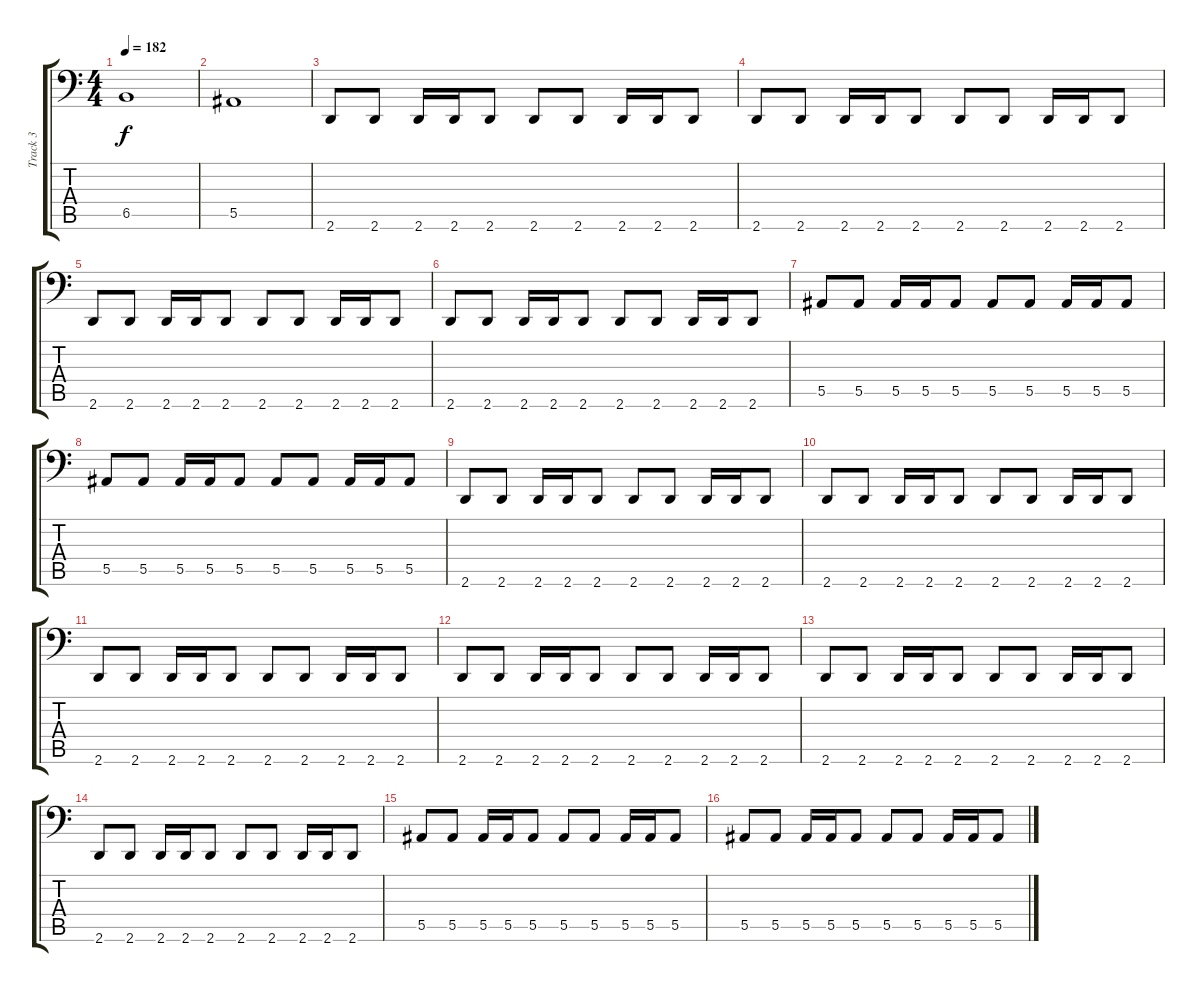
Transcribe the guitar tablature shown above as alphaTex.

\track ("Track 3" "Track 3") {instrument slapbass2}
\staff {score tabs}
\tuning (C3 G2 Eb2 Bb1 F1 C1) {hide}
\ts (4 4)
\tempo 182
\clef f4
\ks c
6.5.1{dy f} |
5.5.1 |
2.6.8 2.6.8 2.6.16 2.6.16 2.6.8 2.6.8 2.6.8 2.6.16 2.6.16 2.6.8 |
2.6.8 2.6.8 2.6.16 2.6.16 2.6.8 2.6.8 2.6.8 2.6.16 2.6.16 2.6.8 |
2.6.8 2.6.8 2.6.16 2.6.16 2.6.8 2.6.8 2.6.8 2.6.16 2.6.16 2.6.8 |
2.6.8 2.6.8 2.6.16 2.6.16 2.6.8 2.6.8 2.6.8 2.6.16 2.6.16 2.6.8 |
5.5.8 5.5.8 5.5.16 5.5.16 5.5.8 5.5.8 5.5.8 5.5.16 5.5.16 5.5.8 |
5.5.8 5.5.8 5.5.16 5.5.16 5.5.8 5.5.8 5.5.8 5.5.16 5.5.16 5.5.8 |
2.6.8 2.6.8 2.6.16 2.6.16 2.6.8 2.6.8 2.6.8 2.6.16 2.6.16 2.6.8 |
2.6.8 2.6.8 2.6.16 2.6.16 2.6.8 2.6.8 2.6.8 2.6.16 2.6.16 2.6.8 |
2.6.8 2.6.8 2.6.16 2.6.16 2.6.8 2.6.8 2.6.8 2.6.16 2.6.16 2.6.8 |
2.6.8 2.6.8 2.6.16 2.6.16 2.6.8 2.6.8 2.6.8 2.6.16 2.6.16 2.6.8 |
2.6.8 2.6.8 2.6.16 2.6.16 2.6.8 2.6.8 2.6.8 2.6.16 2.6.16 2.6.8 |
2.6.8 2.6.8 2.6.16 2.6.16 2.6.8 2.6.8 2.6.8 2.6.16 2.6.16 2.6.8 |
5.5.8 5.5.8 5.5.16 5.5.16 5.5.8 5.5.8 5.5.8 5.5.16 5.5.16 5.5.8 |
5.5.8 5.5.8 5.5.16 5.5.16 5.5.8 5.5.8 5.5.8 5.5.16 5.5.16 5.5.8
